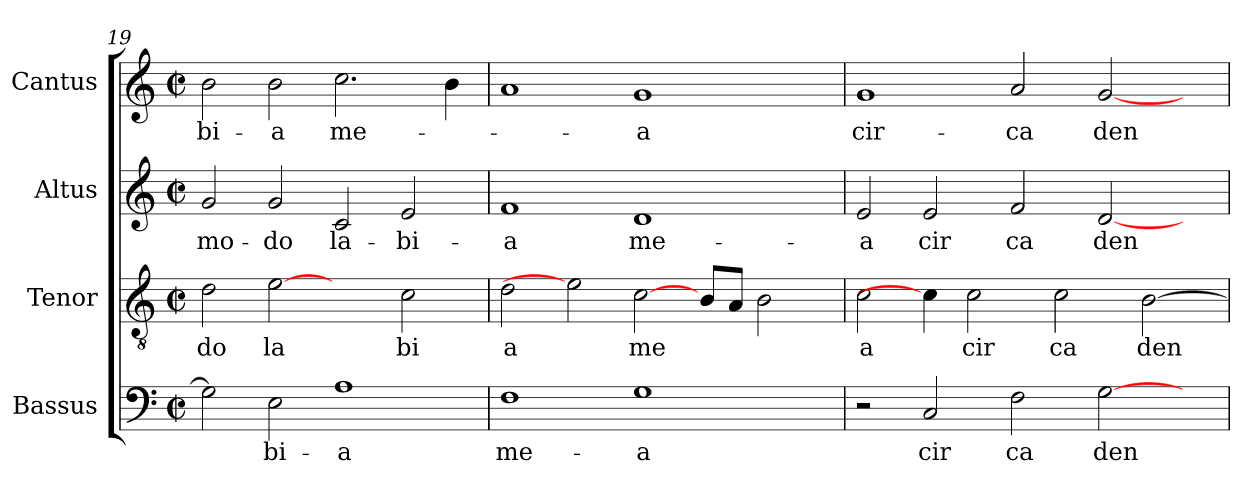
**kern	**text	**kern	**text	**kern	**text	**kern	**text
*part4	*part4	*part3	*part3	*part2	*part2	*part1	*part1
*staff4	*staff4	*staff3	*staff3	*staff2	*staff2	*staff1	*staff1
*I"Bassus	*	*I"Tenor	*	*I"Altus	*	*I"Cantus	*
*clefF4	*	*clefGv2	*	*clefG2	*	*clefG2	*
*M2/2	*	*M2/2	*	*M2/2	*	*M2/2	*
*met(c|)	*	*met(c|)	*	*met(c|)	*	*met(c|)	*
=19	=19	=19	=19	=19	=19	=19	=19
!	!	!	!LO:LY:b:cj	!	!LO:LY:b:cj	!	!LO:LY:b:cj
2G\]	.	2d\	do	2g/	-mo-	2b\	-bi-
!	!LO:LY:b:cj	!	!LO:LY:b:cj	!	!LO:LY:b:cj	!	!LO:LY:b:cj
2E\	-bi-	[2e	la	2g/	-do	2b\	-a
!	!LO:LY:b:cj	!	!	!	!LO:LY:b:cj	!	!LO:LY:b
1A	-a	2ryy	.	2c/	la-	2.cc\	me-
!	!	!	!LO:LY:b:cj	!	!LO:LY:b:cj	!	!
.	.	2c\	bi	2e/	-bi-	.	.
.	.	.	.	.	.	4b\	.
=20	=20	=20	=20	=20	=20	=20	=20
!	!LO:LY:b:cj	!	!LO:LY:b:cj	!	!LO:LY:b:cj	!	!
1F	me-	2d\	a	1f	-a	1a	.
.	.	2e]	.	.	.	.	.
!	!LO:LY:b:cj	!	!LO:LY:b	!	!LO:LY:b:cj	!	!LO:LY:b:cj
1G	-a	[2c\	me	1d	me-	1g	-a
.	.	8B/L	.	.	.	.	.
.	.	8A/J	.	.	.	.	.
.	.	2B\	.	.	.	.	.
4ryy	.	.	.	4ryy	.	4ryy	.
!!LO:LB:g=z
=21	=21	=21	=21	=21	=21	=21	=21
!	!	!	!LO:LY:b:cj	!	!LO:LY:b:cj	!	!LO:LY:b:cj
2r	.	2c\	a	2e/	-a	1g	cir-
!	!LO:LY:b:cj	!	!	!	!LO:LY:b:cj	!	!
2C/	cir	4c\]	.	2e/	cir	.	.
!	!	!	!LO:LY:b:cj	!	!	!	!
.	.	2c\	cir	.	.	.	.
!	!LO:LY:b:cj	!	!	!	!LO:LY:b:cj	!	!LO:LY:b:cj
2F\	ca	.	.	2f/	ca	2a/	-ca
!	!	!	!LO:LY:b:cj	!	!	!	!
.	.	2c\	ca	.	.	.	.
!	!LO:LY:b	!	!	!	!LO:LY:b	!	!LO:LY:b
[>2G\	den	.	.	[<2d/	den	[<2g/	den-
!	!	!	!LO:LY:b	!	!	!	!
.	.	[>2B\	den	.	.	.	.
4ryy	.	.	.	4ryy	.	4ryy	.
=	=	=	=	=	=	=	=
*-	*-	*-	*-	*-	*-	*-	*-
